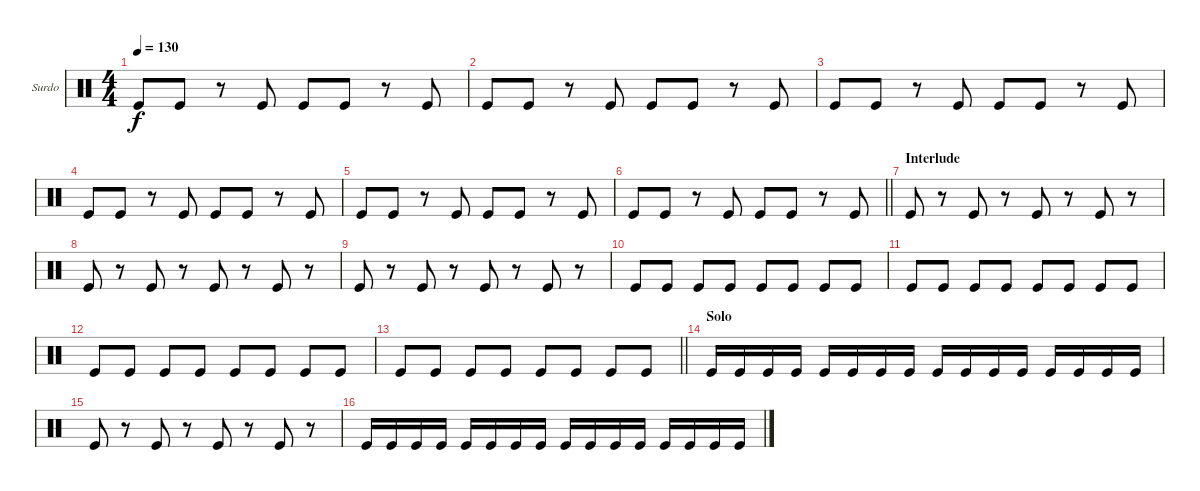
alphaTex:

\bracketExtendMode groupsimilarinstruments
\firstSystemTrackNameOrientation horizontal
\otherSystemsTrackNameOrientation horizontal
\track ("Surdo" "Surdo") {instrument percussion}
\staff {score}
\articulation defaults
\ts (4 4)
\tempo 130
\clef neutral
\ks c "Kick (hit)".8{dy f} "Kick (hit)".8
r.8 "Kick (hit)".8 "Kick (hit)".8 "Kick (hit)".8 r.8 "Kick (hit)".8 |
"Kick (hit)".8 "Kick (hit)".8 r.8 "Kick (hit)".8 "Kick (hit)".8 "Kick (hit)".8 r.8 "Kick (hit)".8 |
"Kick (hit)".8 "Kick (hit)".8 r.8 "Kick (hit)".8 "Kick (hit)".8 "Kick (hit)".8 r.8 "Kick (hit)".8 |
"Kick (hit)".8 "Kick (hit)".8 r.8 "Kick (hit)".8 "Kick (hit)".8 "Kick (hit)".8 r.8 "Kick (hit)".8 |
"Kick (hit)".8 "Kick (hit)".8 r.8 "Kick (hit)".8 "Kick (hit)".8 "Kick (hit)".8 r.8 "Kick (hit)".8 |
\barLineRight lightlight "Kick (hit)".8 "Kick (hit)".8
r.8 "Kick (hit)".8 "Kick (hit)".8 "Kick (hit)".8 r.8 "Kick (hit)".8 |
\section ("" "Interlude")
"Kick (hit)".8 r.8 "Kick (hit)".8 r.8 "Kick (hit)".8 r.8 "Kick (hit)".8 r.8 |
"Kick (hit)".8 r.8 "Kick (hit)".8 r.8 "Kick (hit)".8 r.8 "Kick (hit)".8 r.8 |
"Kick (hit)".8 r.8 "Kick (hit)".8 r.8 "Kick (hit)".8 r.8 "Kick (hit)".8 r.8 |
"Kick (hit)".8 "Kick (hit)".8 "Kick (hit)".8 "Kick (hit)".8 "Kick (hit)".8 "Kick (hit)".8 "Kick (hit)".8 "Kick (hit)".8 |
"Kick (hit)".8 "Kick (hit)".8 "Kick (hit)".8 "Kick (hit)".8 "Kick (hit)".8 "Kick (hit)".8 "Kick (hit)".8 "Kick (hit)".8 |
"Kick (hit)".8 "Kick (hit)".8 "Kick (hit)".8 "Kick (hit)".8 "Kick (hit)".8 "Kick (hit)".8 "Kick (hit)".8 "Kick (hit)".8 |
\barLineRight lightlight "Kick (hit)".8 "Kick (hit)".8 "Kick (hit)".8 "Kick (hit)".8 "Kick (hit)".8 "Kick (hit)".8 "Kick (hit)".8 "Kick (hit)".8
|
\section ("" "Solo")
"Kick (hit)".16 "Kick (hit)".16 "Kick (hit)".16 "Kick (hit)".16 "Kick (hit)".16 "Kick (hit)".16 "Kick (hit)".16 "Kick (hit)".16 "Kick (hit)".16 "Kick (hit)".16 "Kick (hit)".16 "Kick (hit)".16 "Kick (hit)".16 "Kick (hit)".16 "Kick (hit)".16 "Kick (hit)".16 |
"Kick (hit)".8 r.8 "Kick (hit)".8 r.8 "Kick (hit)".8 r.8 "Kick (hit)".8 r.8 |
"Kick (hit)".16 "Kick (hit)".16 "Kick (hit)".16 "Kick (hit)".16 "Kick (hit)".16 "Kick (hit)".16 "Kick (hit)".16 "Kick (hit)".16 "Kick (hit)".16 "Kick (hit)".16 "Kick (hit)".16 "Kick (hit)".16 "Kick (hit)".16 "Kick (hit)".16 "Kick (hit)".16 "Kick (hit)".16
